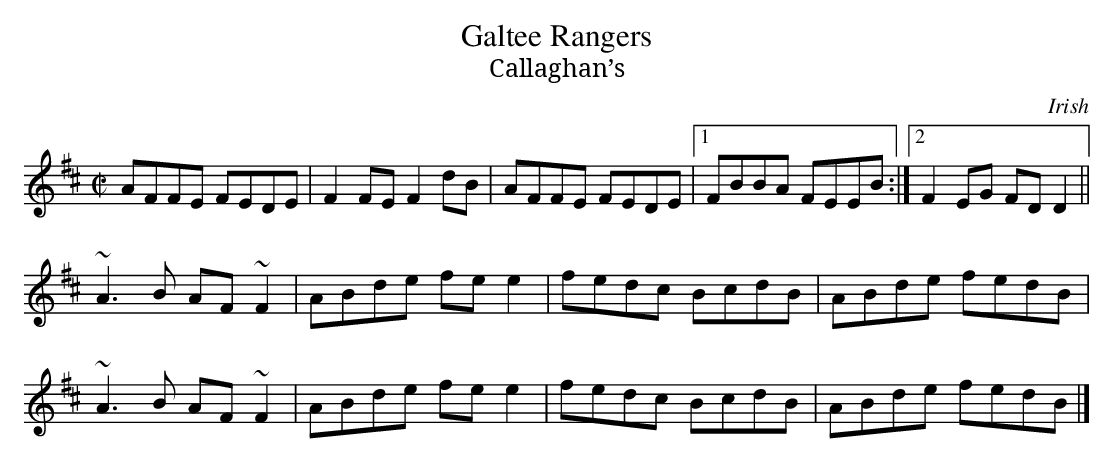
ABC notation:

X:1
T:Galtee Rangers
T:Callaghan’s
M:C|
K:D
AFFE FEDE | F2 FE F2 dB | AFFE FEDE |1 FBBA FEEB :|2 F2 EG FD D2 ||
~A3 B AF ~F2 | ABde fe e2 | fedc BcdB | ABde fedB |
~A3 B AF ~F2 | ABde fe e2 | fedc BcdB | ABde fedB |]
